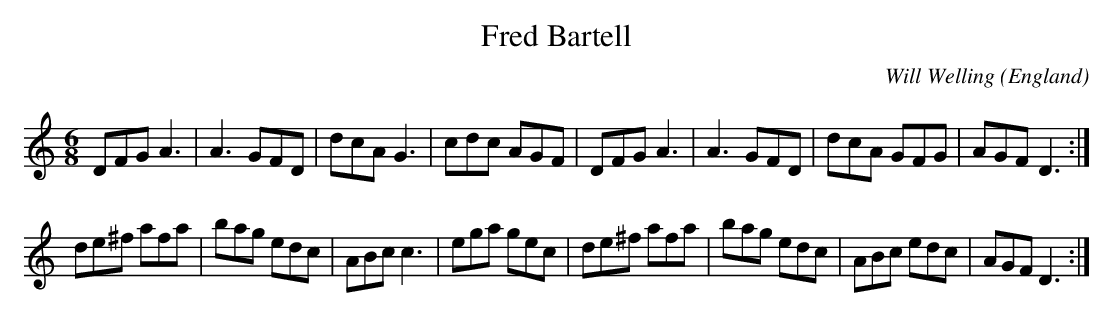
X:1
T:Fred Bartell
O:England
M:6/8
L:1/8
C:Will Welling
K:D Dorian
DFG A3|A3 GFD|dcA G3|cdc AGF|DFG A3|A3 GFD|dcA GFG|AGF D3:|
de^f afa|bag edc|ABc c3|ega gec|de^f afa|bag edc|ABc edc|AGF D3:|
